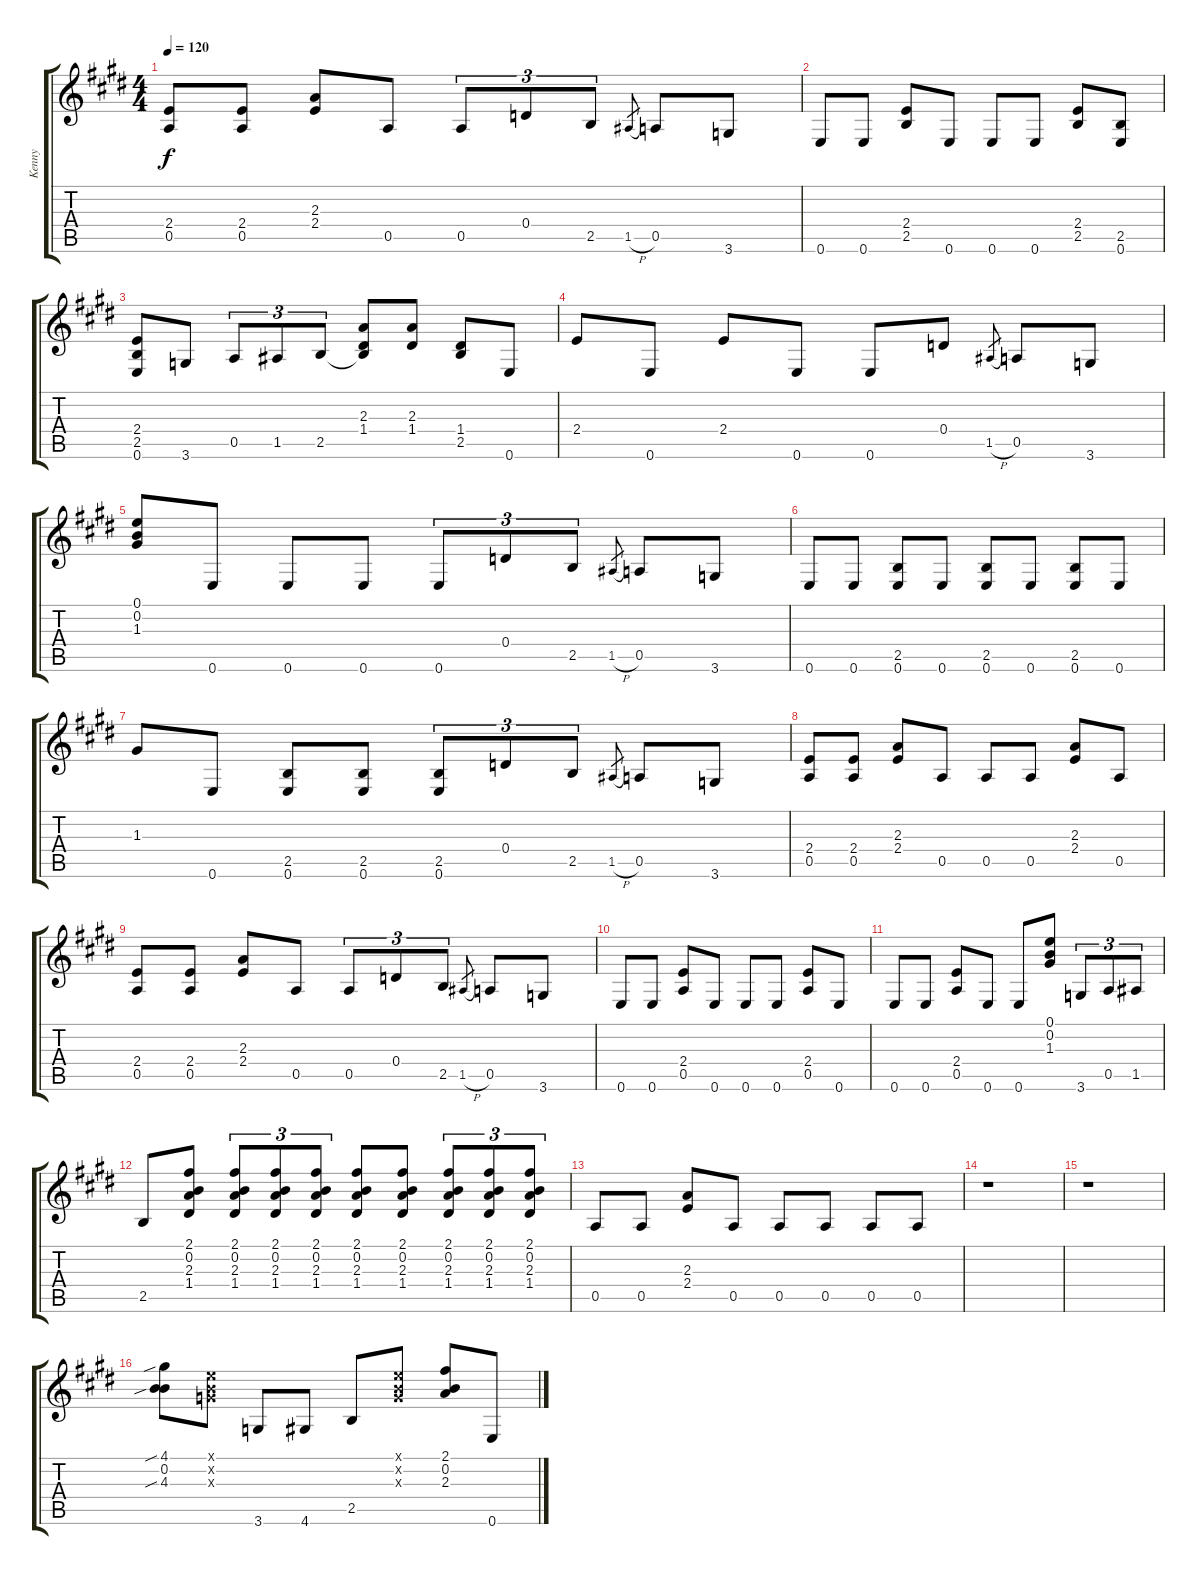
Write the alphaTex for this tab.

\track ("Kenny" "Kenny") {instrument overdrivenguitar}
\staff {score tabs}
\tuning (E4 B3 G3 D3 A2 E2) {hide}
\ts (4 4)
\tempo 120
\clef g2
\ks c#minor
(2.4 0.5).8{dy f} (2.4 0.5).8 (2.3 2.4).8 0.5.8 0.5.8{tu (3 2)} 0.4.8{tu (3 2)} 2.5.8{tu (3 2)} 1.5{h}.8{gr} 0.5.8 3.6.8 |
0.6.8 0.6.8 (2.4 2.5).8 0.6.8 0.6.8 0.6.8 (2.4 2.5).8 (2.5 0.6).8 |
(2.4 2.5 0.6).8 3.6.8 0.5.8{tu (3 2)} 1.5.8{tu (3 2)} 2.5.8{tu (3 2)} (2.3 1.4 2.5{t}).8 (2.3 1.4).8 (1.4 2.5).8 0.6.8 |
2.4.8 0.6.8 2.4.8 0.6.8 0.6.8 0.4.8 1.5{h}.8{gr} 0.5.8 3.6.8 |
(0.1 0.2 1.3).8 0.6.8 0.6.8 0.6.8 0.6.8{tu (3 2)} 0.4.8{tu (3 2)} 2.5.8{tu (3 2)} 1.5{h}.8{gr} 0.5.8 3.6.8 |
0.6.8 0.6.8 (2.5 0.6).8 0.6.8 (2.5 0.6).8 0.6.8 (2.5 0.6).8 0.6.8 |
1.3.8 0.6.8 (2.5 0.6).8 (2.5 0.6).8 (2.5 0.6).8{tu (3 2)} 0.4.8{tu (3 2)} 2.5.8{tu (3 2)} 1.5{h}.8{gr} 0.5.8 3.6.8 |
(2.4 0.5).8 (2.4 0.5).8 (2.3 2.4).8 0.5.8 0.5.8 0.5.8 (2.3 2.4).8 0.5.8 |
(2.4 0.5).8 (2.4 0.5).8 (2.3 2.4).8 0.5.8 0.5.8{tu (3 2)} 0.4.8{tu (3 2)} 2.5.8{tu (3 2)} 1.5{h}.8{gr} 0.5.8 3.6.8 |
\ks e
0.6.8 0.6.8 (2.4 0.5).8 0.6.8 0.6.8 0.6.8 (2.4 0.5).8 0.6.8 |
\ks c#minor
0.6.8 0.6.8 (2.4 0.5).8 0.6.8 0.6.8 (0.1 0.2 1.3).8 3.6.8{tu (3 2)} 0.5.8{tu (3 2)} 1.5.8{tu (3 2)} |
\ks e
2.5.8 (2.1 0.2 2.3 1.4).8 (2.1 0.2 2.3 1.4).8{tu (3 2)} (2.1 0.2 2.3 1.4).8{tu (3 2)} (2.1 0.2 2.3 1.4).8{tu (3 2)} (2.1 0.2 2.3 1.4).8 (2.1 0.2 2.3 1.4).8 (2.1 0.2 2.3 1.4).8{tu (3 2)} (2.1 0.2 2.3 1.4).8{tu (3 2)} (2.1 0.2 2.3 1.4).8{tu (3 2)} |
\ks c#minor
0.5.8 0.5.8 (2.3 2.4).8 0.5.8 0.5.8 0.5.8 0.5.8 0.5.8 |
r.1 |
r.1 |
(4.1{sib} 0.2 4.3{sib}).8 (0.1{x} 0.2{x} 0.3{x}).8 3.6.8 4.6.8 2.5.8 (0.1{x} 0.2{x} 0.3{x}).8 (2.1 0.2 2.3).8 0.6.8
